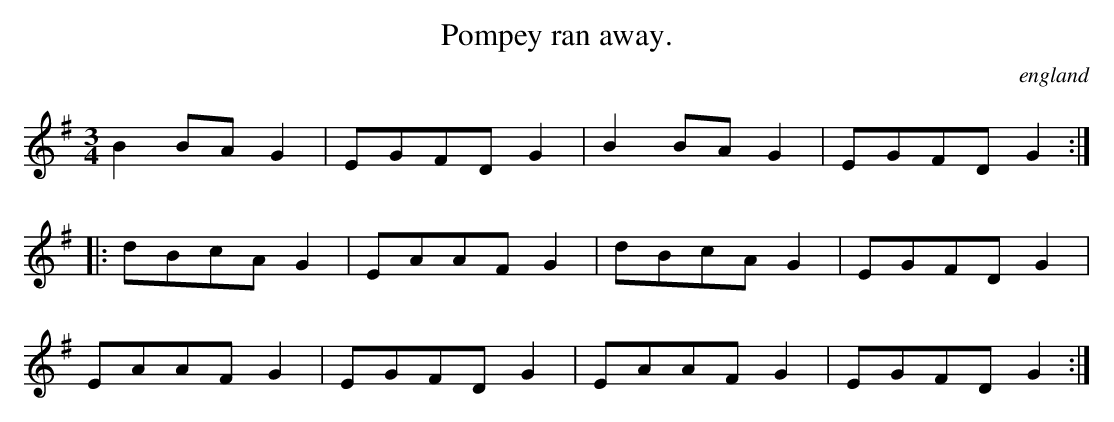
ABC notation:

X:1
T:Pompey ran away.
O:england
M:3/4
L:1/8
K:G
B2BAG2|EGFDG2|B2BAG2|EGFDG2::
dBcAG2|EAAFG2|dBcAG2|EGFDG2 |
EAAFG2|EGFDG2|EAAFG2|EGFDG2:|
